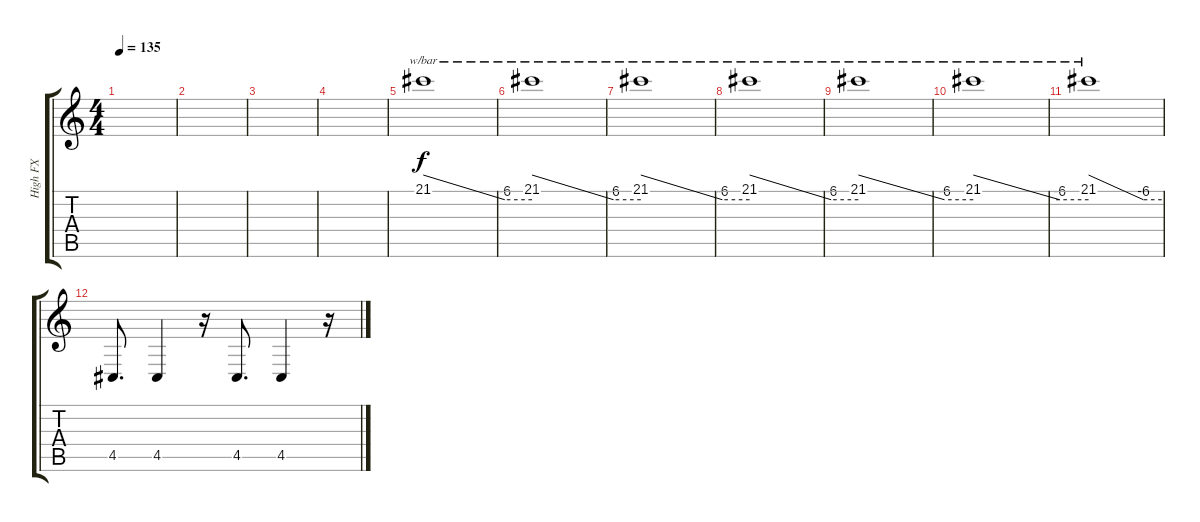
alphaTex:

\track ("High FX" "High FX") {instrument lead5charang}
\staff {score tabs}
\tuning (E4 B3 G3 D3 A2 E2) {hide}
\ts (4 4)
\tempo 135
\clef g2
\ks c
|
|
|
|
21.1.1{tbe (custom default 0 0 45 -24 60 -24)} |
21.1.1{tbe (custom default 0 0 45 -24 60 -24)} |
21.1.1{tbe (custom default 0 0 45 -24 60 -24)} |
21.1.1{tbe (custom default 0 0 45 -24 60 -24)} |
21.1.1{tbe (custom default 0 0 45 -24 60 -24)} |
21.1.1{tbe (custom default 0 0 45 -24 60 -24)} |
21.1.1{tbe (custom default 0 0 45 -24 60 -24)} |
4.5.8{d instrument orchestrahit} 4.5.4 r.16 4.5.8{d} 4.5.4 r.16
